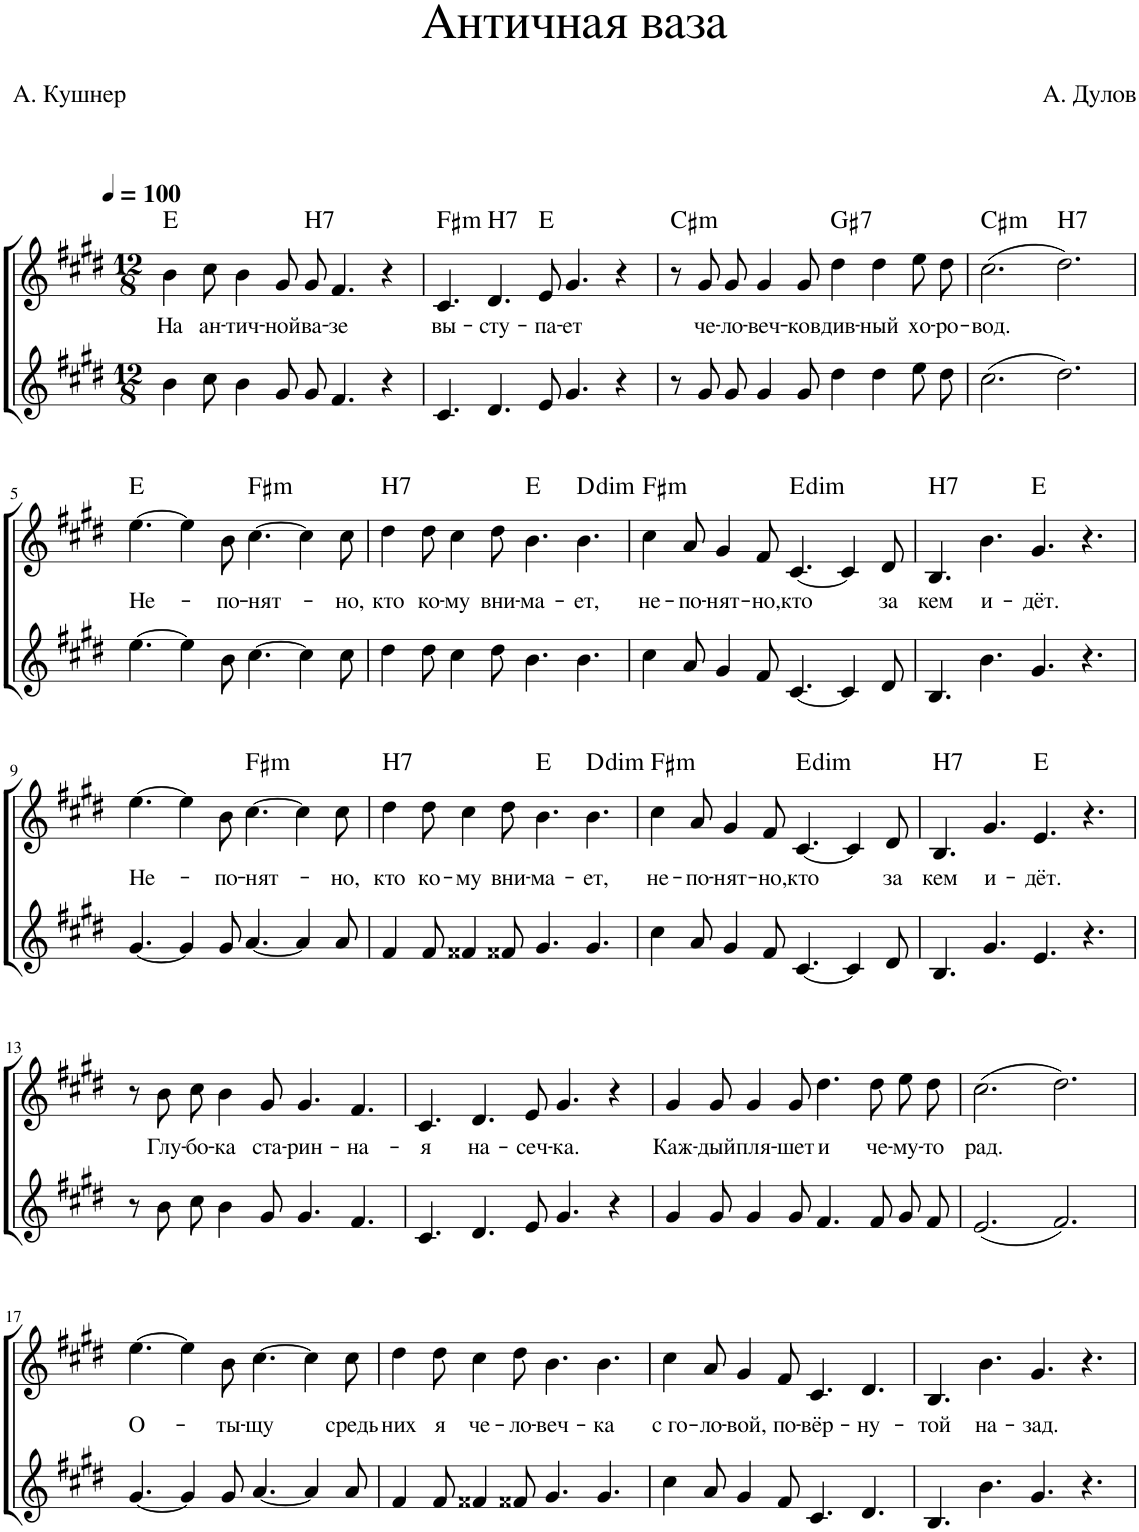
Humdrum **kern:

**kern	**kern	**text	**harte
*part2	*part1	*part1	*part1
*staff2	*staff1	*staff1	*
*I"Голос	*I"Голос	*	*
*clefG2	*clefG2	*	*
*k[f#c#g#d#]	*k[f#c#g#d#]	*	*
*M12/8	*M12/8	*	*
*MM100	*MM100	*	*
=1	=1	=1	=1
!	!	!LO:LY:b	!
4b\	4b\	На	E:maj
!	!	!LO:LY:b	!
8cc#\	8cc#\	ан-	.
!	!	!LO:LY:b	!
4b\	4b\	-тич-	.
!	!	!LO:LY:b	!
8g#/	8g#/	-ной	.
!	!	!LO:LY:b	!LO:H:kt=H7
8g#/	8g#/	ва-	N
!	!	!LO:LY:b	!
4.f#/	4.f#/	-зе	.
4r	4r	.	.
=2	=2	=2	=2
!	!	!LO:LY:b	!LO:H:kt=m
4.c#/	4.c#/	вы-	F#:min
!	!	!LO:LY:b	!LO:H:kt=H7
4.d#/	4.d#/	-сту-	N
!	!	!LO:LY:b	!
8e/	8e/	-па-	E:maj
!	!	!LO:LY:b	!
4.g#/	4.g#/	-ет	.
4r	4r	.	.
=3	=3	=3	=3
!	!	!	!LO:H:kt=m
8r	8r	.	C#:min
!	!	!LO:LY:b	!
8g#/L	8g#/L	че-	.
!	!	!LO:LY:b	!
8g#/J	8g#/J	-ло-	.
!	!	!LO:LY:b	!
4g#/	4g#/	-веч-	.
!	!	!LO:LY:b	!
8g#/	8g#/	-ков	.
!	!	!LO:LY:b	!LO:H:kt=7
4dd#\	4dd#\	див-	G#:7
!	!	!LO:LY:b	!
4dd#\	4dd#\	-ный	.
!	!	!LO:LY:b	!
8ee\L	8ee\L	хо-	.
!	!	!LO:LY:b	!
8dd#\J	8dd#\J	-ро-	.
=4	=4	=4	=4
!	!	!LO:LY:b	!LO:H:kt=m
(2.cc#\	(2.cc#\	-вод.	C#:min
!	!	!	!LO:H:kt=H7
2.dd#\)	2.dd#\)	.	N
!!LO:LB:g=z
=5	=5	=5	=5
!	!	!LO:LY:b	!
[4.ee\	[4.ee\	Не-	E:maj
4ee\]	4ee\]	.	.
!	!	!LO:LY:b	!
8b\	8b\	-по-	.
!	!	!LO:LY:b	!LO:H:kt=m
[4.cc#\	[4.cc#\	-нят-	F#:min
4cc#\]	4cc#\]	.	.
!	!	!LO:LY:b	!
8cc#\	8cc#\	-но,	.
=6	=6	=6	=6
!	!	!LO:LY:b	!LO:H:kt=H7
4dd#\	4dd#\	кто	N
!	!	!LO:LY:b	!
8dd#\	8dd#\	ко-	.
!	!	!LO:LY:b	!
4cc#\	4cc#\	-му	.
!	!	!LO:LY:b	!
8dd#\	8dd#\	вни-	.
!	!	!LO:LY:b	!
4.b\	4.b\	-ма-	E:maj
!	!	!LO:LY:b	!LO:H:kt=dim
4.b\	4.b\	-ет,	D:dim
=7	=7	=7	=7
!	!	!LO:LY:b	!LO:H:kt=m
4cc#\	4cc#\	не-	F#:min
!	!	!LO:LY:b	!
8a/	8a/	-по-	.
!	!	!LO:LY:b	!
4g#/	4g#/	-нят-	.
!	!	!LO:LY:b	!
8f#/	8f#/	-но,	.
!	!	!LO:LY:b	!LO:H:kt=dim
[4.c#/	[4.c#/	кто	E:dim
4c#/]	4c#/]	.	.
!	!	!LO:LY:b	!
8d#/	8d#/	за	.
=8	=8	=8	=8
!	!	!LO:LY:b	!LO:H:kt=H7
4.B/	4.B/	кем	N
!	!	!LO:LY:b	!
4.b\	4.b\	и-	.
!	!	!LO:LY:b	!
4.g#/	4.g#/	-дёт.	E:maj
4.r	4.r	.	.
!!LO:LB:g=z
=9	=9	=9	=9
!	!	!LO:LY:b	!
[4.g#/	[4.ee\	Не-	.
4g#/]	4ee\]	.	.
!	!	!LO:LY:b	!
8g#/	8b\	-по-	.
!	!	!LO:LY:b	!LO:H:kt=m
[4.a/	[4.cc#\	-нят-	F#:min
4a/]	4cc#\]	.	.
!	!	!LO:LY:b	!
8a/	8cc#\	-но,	.
=10	=10	=10	=10
!	!	!LO:LY:b	!LO:H:kt=H7
4f#/	4dd#\	кто	N
!	!	!LO:LY:b	!
8f#/	8dd#\	ко-	.
!	!	!LO:LY:b	!
4f##X/	4cc#\	-му	.
!	!	!LO:LY:b	!
8f##X/	8dd#\	вни-	.
!	!	!LO:LY:b	!
4.g#/	4.b\	-ма-	E:maj
!	!	!LO:LY:b	!LO:H:kt=dim
4.g#/	4.b\	-ет,	D:dim
=11	=11	=11	=11
!	!	!LO:LY:b	!LO:H:kt=m
4cc#\	4cc#\	не-	F#:min
!	!	!LO:LY:b	!
8a/	8a/	-по-	.
!	!	!LO:LY:b	!
4g#/	4g#/	-нят-	.
!	!	!LO:LY:b	!
8f#/	8f#/	-но,	.
!	!	!LO:LY:b	!LO:H:kt=dim
[4.c#/	[4.c#/	кто	E:dim
4c#/]	4c#/]	.	.
!	!	!LO:LY:b	!
8d#/	8d#/	за	.
=12	=12	=12	=12
!	!	!LO:LY:b	!LO:H:kt=H7
4.B/	4.B/	кем	N
!	!	!LO:LY:b	!
4.g#/	4.g#/	и-	.
!	!	!LO:LY:b	!
4.e/	4.e/	-дёт.	E:maj
4.r	4.r	.	.
!!LO:LB:g=z
=13	=13	=13	=13
8r	8r	.	.
!	!	!LO:LY:b	!
8b\L	8b\L	Глу-	.
!	!	!LO:LY:b	!
8cc#\J	8cc#\J	-бо-	.
!	!	!LO:LY:b	!
4b\	4b\	-ка	.
!	!	!LO:LY:b	!
8g#/	8g#/	ста-	.
!	!	!LO:LY:b	!
4.g#/	4.g#/	-рин-	.
!	!	!LO:LY:b	!
4.f#/	4.f#/	-на-	.
=14	=14	=14	=14
!	!	!LO:LY:b	!
4.c#/	4.c#/	-я	.
!	!	!LO:LY:b	!
4.d#/	4.d#/	на-	.
!	!	!LO:LY:b	!
8e/	8e/	-сеч-	.
!	!	!LO:LY:b	!
4.g#/	4.g#/	-ка.	.
4r	4r	.	.
=15	=15	=15	=15
!	!	!LO:LY:b	!
4g#/	4g#/	Каж-	.
!	!	!LO:LY:b	!
8g#/	8g#/	-дый	.
!	!	!LO:LY:b	!
4g#/	4g#/	пля-	.
!	!	!LO:LY:b	!
8g#/	8g#/	-шет	.
!	!	!LO:LY:b	!
4.f#/	4.dd#\	и	.
!	!	!LO:LY:b	!
8f#/L	8dd#\L	че-	.
!	!	!LO:LY:b	!
8g#/	8ee\	-му-	.
!	!	!LO:LY:b	!
8f#/J	8dd#\J	-то	.
=16	=16	=16	=16
!	!	!LO:LY:b	!
(2.e/	(2.cc#\	рад.	.
2.f#/)	2.dd#\)	.	.
!!LO:LB:g=z
=17	=17	=17	=17
!	!	!LO:LY:b	!
[4.g#/	[4.ee\	О-	.
4g#/]	4ee\]	.	.
!	!	!LO:LY:b	!
8g#/	8b\	-ты-	.
!	!	!LO:LY:b	!
[4.a/	[4.cc#\	-щу	.
4a/]	4cc#\]	.	.
!	!	!LO:LY:b	!
8a/	8cc#\	средь	.
=18	=18	=18	=18
!	!	!LO:LY:b	!
4f#/	4dd#\	них	.
!	!	!LO:LY:b	!
8f#/	8dd#\	я	.
!	!	!LO:LY:b	!
4f##X/	4cc#\	че-	.
!	!	!LO:LY:b	!
8f##X/	8dd#\	-ло-	.
!	!	!LO:LY:b	!
4.g#/	4.b\	-веч-	.
!	!	!LO:LY:b	!
4.g#/	4.b\	-ка	.
=19	=19	=19	=19
!	!	!LO:LY:b	!
4cc#\	4cc#\	с го-	.
!	!	!LO:LY:b	!
8a/	8a/	-ло-	.
!	!	!LO:LY:b	!
4g#/	4g#/	-вой,	.
!	!	!LO:LY:b	!
8f#/	8f#/	по-	.
!	!	!LO:LY:b	!
4.c#/	4.c#/	-вёр-	.
!	!	!LO:LY:b	!
4.d#/	4.d#/	ну-	.
=20	=20	=20	=20
!	!	!LO:LY:b	!
4.B/	4.B/	-той	.
!	!	!LO:LY:b	!
4.b\	4.b\	на-	.
!	!	!LO:LY:b	!
4.g#/	4.g#/	-зад.	.
4.r	4.r	.	.
=	=	=	=
*-	*-	*-	*-
